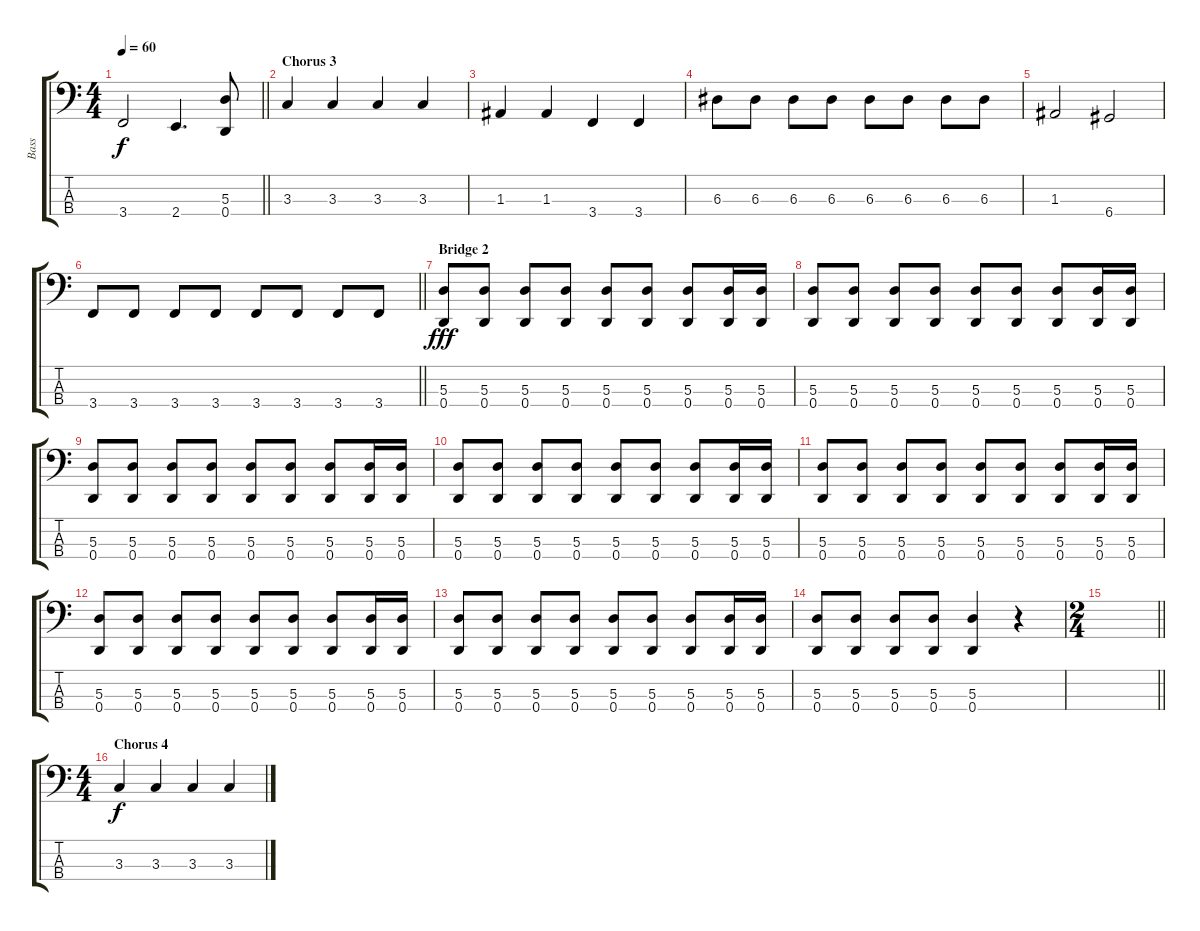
\track ("Bass" "Bass") {instrument electricbasspick}
\staff {score tabs}
\tuning (G2 D2 A1 D1) {hide}
\ts (4 4)
\tempo 60
\clef f4
\barLineRight lightlight
\ks c
3.4.2{dy f} 2.4.4{d} (5.3 0.4).8 |
\section ("" "Chorus 3")
3.3.4 3.3.4 3.3.4 3.3.4 |
1.3.4 1.3.4 3.4.4 3.4.4 |
6.3.8 6.3.8 6.3.8 6.3.8 6.3.8 6.3.8 6.3.8 6.3.8 |
1.3.2 6.4.2 |
\barLineRight lightlight
3.4.8 3.4.8 3.4.8 3.4.8 3.4.8 3.4.8 3.4.8 3.4.8 |
\section ("" "Bridge 2")
(5.3 0.4).8{dy fff} (5.3 0.4).8 (5.3 0.4).8 (5.3 0.4).8 (5.3 0.4).8 (5.3 0.4).8 (5.3 0.4).8 (5.3 0.4).16 (5.3 0.4).16 |
(5.3 0.4).8 (5.3 0.4).8 (5.3 0.4).8 (5.3 0.4).8 (5.3 0.4).8 (5.3 0.4).8 (5.3 0.4).8 (5.3 0.4).16 (5.3 0.4).16 |
(5.3 0.4).8 (5.3 0.4).8 (5.3 0.4).8 (5.3 0.4).8 (5.3 0.4).8 (5.3 0.4).8 (5.3 0.4).8 (5.3 0.4).16 (5.3 0.4).16 |
(5.3 0.4).8 (5.3 0.4).8 (5.3 0.4).8 (5.3 0.4).8 (5.3 0.4).8 (5.3 0.4).8 (5.3 0.4).8 (5.3 0.4).16 (5.3 0.4).16 |
(5.3 0.4).8 (5.3 0.4).8 (5.3 0.4).8 (5.3 0.4).8 (5.3 0.4).8 (5.3 0.4).8 (5.3 0.4).8 (5.3 0.4).16 (5.3 0.4).16 |
(5.3 0.4).8 (5.3 0.4).8 (5.3 0.4).8 (5.3 0.4).8 (5.3 0.4).8 (5.3 0.4).8 (5.3 0.4).8 (5.3 0.4).16 (5.3 0.4).16 |
(5.3 0.4).8 (5.3 0.4).8 (5.3 0.4).8 (5.3 0.4).8 (5.3 0.4).8 (5.3 0.4).8 (5.3 0.4).8 (5.3 0.4).16 (5.3 0.4).16 |
(5.3 0.4).8 (5.3 0.4).8 (5.3 0.4).8 (5.3 0.4).8 (5.3 0.4).4 r.4 |
\ts (2 4)
\barLineRight lightlight
|
\ts (4 4)
\section ("" "Chorus 4")
3.3.4{dy f} 3.3.4 3.3.4 3.3.4
